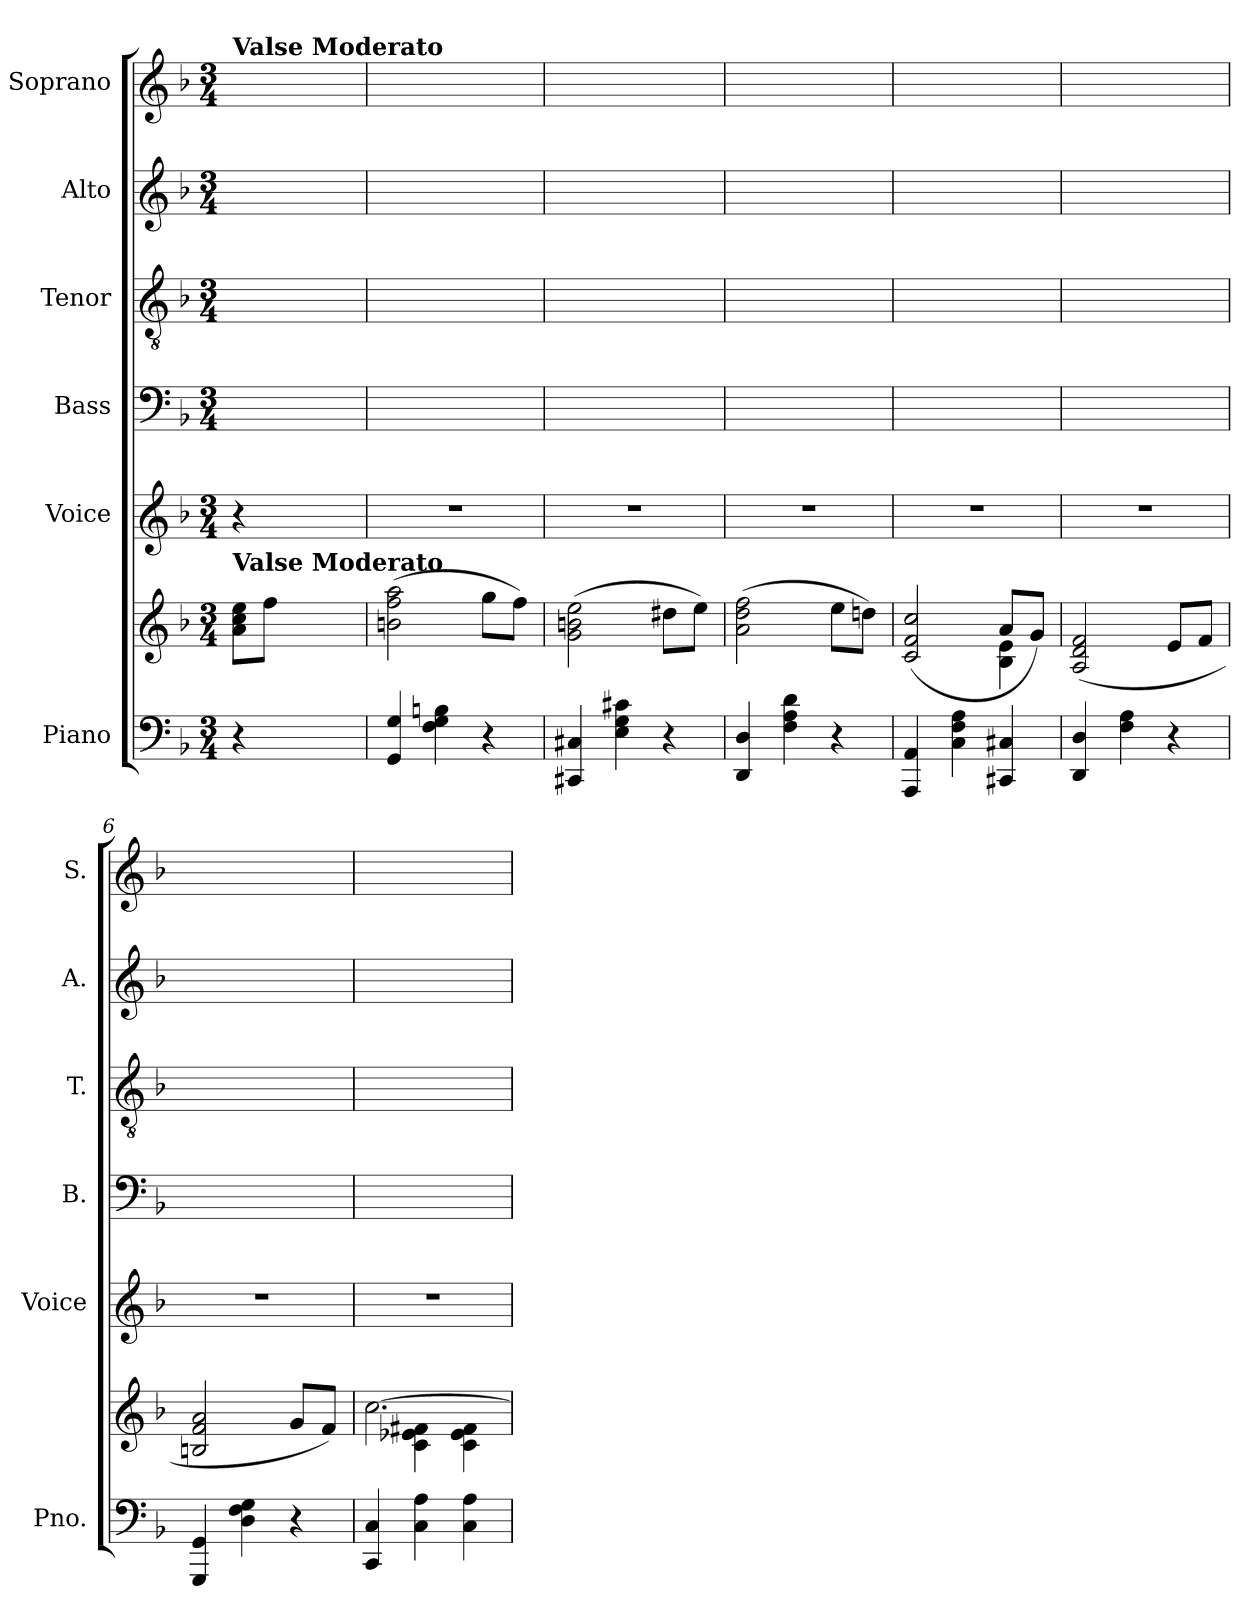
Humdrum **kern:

**kern	**kern	**kern	**kern	**kern	**kern	**kern
*part6	*part6	*part5	*part4	*part3	*part2	*part1
*staff7	*staff6	*staff5	*staff4	*staff3	*staff2	*staff1
*I"Piano	*	*I"Voice	*I"Bass	*I"Tenor	*I"Alto	*I"Soprano
*I'Pno.	*	*I'Voice	*I'B.	*I'T.	*I'A.	*I'S.
!!LO:PB:g=z
*clefF4	*clefG2	*clefG2	*clefF4	*clefGv2	*clefG2	*clefG2
*	*	*	*	*ITrd7c12	*	*
*k[b-]	*k[b-]	*k[b-]	*k[b-]	*k[b-]	*k[b-]	*k[b-]
*F:	*F:	*F:	*F:	*F:	*F:	*F:
*M3/4	*M3/4	*M3/4	*M3/4	*M3/4	*M3/4	*M3/4
*MM100	*MM100	*MM100	*MM100	*MM100	*MM100	*MM100
=	=	=	=	=	=	=
!	!	!	!	!	!	!LO:TX:a:B:t=Valse Moderato
!	!LO:TX:a:B:t=Valse Moderato	!	!	!	!	!
!	!	!	!LO:N:vis=1	!LO:N:vis=1	!LO:N:vis=1	!LO:N:vis=1
4r	8ai\ 8cci 8eeiL	4r	2.ryy	2.ryy	2.ryy	2.ryy
.	8ffi\J	.	.	.	.	.
2ryy	2ryy	2ryy	.	.	.	.
=1	=1	=1	=1	=1	=1	=1
!	!	!LO:N:vis=1	!LO:N:vis=1	!LO:N:vis=1	!LO:N:vis=1	!LO:N:vis=1
4GGi/ 4Gi	(2bni\ 2ffi 2aai	2.r	2.ryy	2.ryy	2.ryy	2.ryy
4Fi\ 4Gi 4Bni	.	.	.	.	.	.
4r	8ggi\L	.	.	.	.	.
.	8ffi\J)	.	.	.	.	.
=2	=2	=2	=2	=2	=2	=2
!	!	!LO:N:vis=1	!LO:N:vis=1	!LO:N:vis=1	!LO:N:vis=1	!LO:N:vis=1
4CC#Xi/ 4C#Xi	(2gi\ 2bni 2eei	2.r	2.ryy	2.ryy	2.ryy	2.ryy
4Ei\ 4Gi 4c#Xi	.	.	.	.	.	.
4r	8dd#Xi\L	.	.	.	.	.
.	8eei\J)	.	.	.	.	.
=3	=3	=3	=3	=3	=3	=3
!	!	!LO:N:vis=1	!LO:N:vis=1	!LO:N:vis=1	!LO:N:vis=1	!LO:N:vis=1
4DDi/ 4Di	(2ai\ 2ddi 2ffi	2.r	2.ryy	2.ryy	2.ryy	2.ryy
4Fi\ 4Ai 4di	.	.	.	.	.	.
4r	8eei\L	.	.	.	.	.
.	8ddni\J)	.	.	.	.	.
=4	=4	=4	=4	=4	=4	=4
*	*^	*	*	*	*	*
!	!	!	!LO:N:vis=1	!LO:N:vis=1	!LO:N:vis=1	!LO:N:vis=1	!LO:N:vis=1
4AAAi/ 4AAi	(2ci/ 2fi 2cci	2ryy	2.r	2.ryy	2.ryy	2.ryy	2.ryy
4Ci\ 4Fi 4Ai	.	.	.	.	.	.	.
4CC#Xi/ 4C#Xi	8ai/L	4B-i\ 4ei	.	.	.	.	.
.	8gi/J)	.	.	.	.	.	.
*	*v	*v	*	*	*	*	*
=5	=5	=5	=5	=5	=5	=5
!	!	!LO:N:vis=1	!LO:N:vis=1	!LO:N:vis=1	!LO:N:vis=1	!LO:N:vis=1
4DDi/ 4Di	(2Ai/ 2di 2fi	2.r	2.ryy	2.ryy	2.ryy	2.ryy
4Fi\ 4Ai	.	.	.	.	.	.
4r	8ei/L	.	.	.	.	.
.	8fi/J	.	.	.	.	.
=6	=6	=6	=6	=6	=6	=6
!	!	!LO:N:vis=1	!LO:N:vis=1	!LO:N:vis=1	!LO:N:vis=1	!LO:N:vis=1
4GGGi/ 4GGi	2Bni/ 2fi 2ai	2.r	2.ryy	2.ryy	2.ryy	2.ryy
4Di\ 4Fi 4Gi	.	.	.	.	.	.
4r	8gi/L	.	.	.	.	.
.	8fi/J)	.	.	.	.	.
!!LO:LB:g=z
=7	=7	=7	=7	=7	=7	=7
*	*^	*	*	*	*	*
!	!	!	!LO:N:vis=1	!LO:N:vis=1	!LO:N:vis=1	!LO:N:vis=1	!LO:N:vis=1
4CCi/ 4Ci	[2.cci\	4ryy	2.r	2.ryy	2.ryy	2.ryy	2.ryy
4Ci\ 4Ai	.	4ci\ 4e-Xi 4f#Xi	.	.	.	.	.
4Ci\ 4Ai	.	4ci\ 4e-i 4f#i	.	.	.	.	.
*	*v	*v	*	*	*	*	*
=	=	=	=	=	=	=
*-	*-	*-	*-	*-	*-	*-
